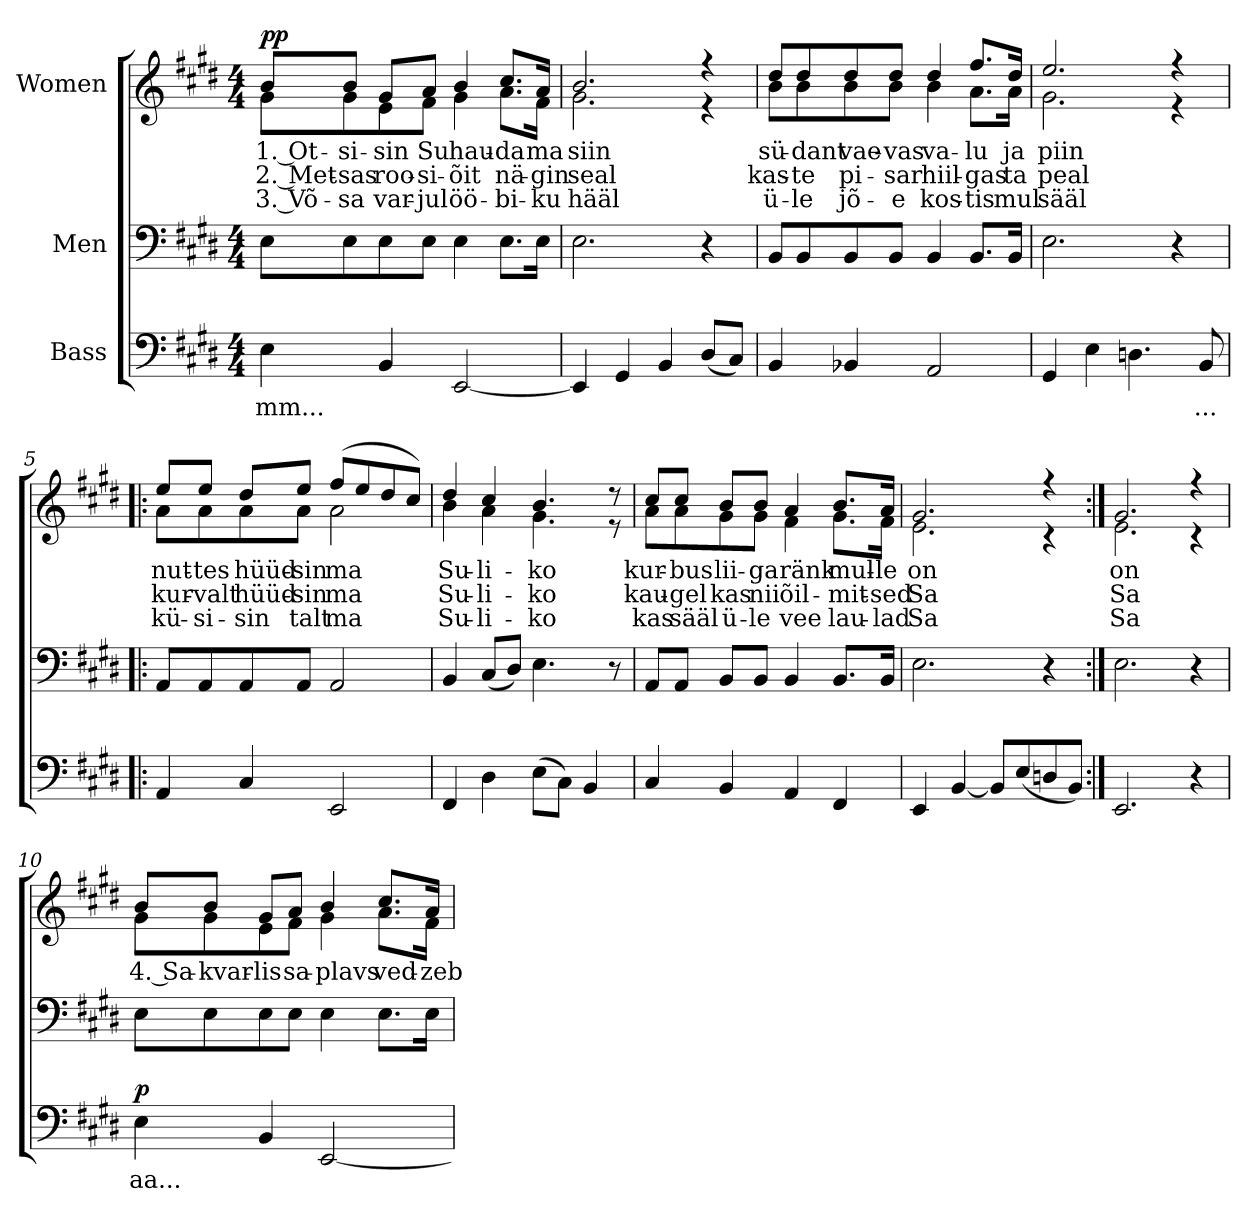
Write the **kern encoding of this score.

**kern	**text	**dynam	**kern	**kern	**text	**text	**text	**dynam
*part3	*part3	*part3	*part2	*part1	*part1	*part1	*part1	*part1
*staff3	*staff3	*staff3	*staff2	*staff1	*staff1	*staff1	*staff1	*staff1
*I"Bass	*	*	*I"Men	*I"Women	*	*	*	*
*clefF4	*	*	*clefF4	*clefG2	*	*	*	*
*k[f#c#g#d#]	*	*	*k[f#c#g#d#]	*k[f#c#g#d#]	*	*	*	*
*M4/4	*	*	*M4/4	*M4/4	*	*	*	*
*MM70	*	*	*MM70	*MM70	*	*	*	*
=1	=1	=1	=1	=1	=1	=1	=1	=1
!	!LO:LY:b	!	!	!	!LO:LY:b	!LO:LY:b	!LO:LY:b	!LO:DY:a
*	*	*	*	*^	*	*	*	*
4E\	mm...	.	8E\L	8b/L	8g#\L	1. Ot-	2. Met-	3. Võ-	pp
!	!	!	!	!	!	!LO:LY:b	!LO:LY:b	!LO:LY:b	!
.	.	.	8E\	8b/J	8g#\	-si-	-sas	-sa	.
!	!	!	!	!	!	!LO:LY:b	!LO:LY:b	!LO:LY:b	!
4BB/	.	.	8E\	8g#/L	8e\	-sin	roo-	var-	.
!	!	!	!	!	!	!LO:LY:b	!LO:LY:b	!LO:LY:b	!
.	.	.	8E\J	8a/J	8f#\J	Su	-si-	-jul	.
!	!	!	!	!	!	!LO:LY:b	!LO:LY:b	!LO:LY:b	!
[2EE/	.	.	4E\	4b/	4g#\	hau-	-õit	öö-	.
!	!	!	!	!	!	!LO:LY:b	!LO:LY:b	!LO:LY:b	!
.	.	.	8.E\L	8.cc#/L	8.a\L	-da	nä-	-bi-	.
!	!	!	!	!	!	!LO:LY:b	!LO:LY:b	!LO:LY:b	!
.	.	.	16E\Jk	16a/Jk	16f#\Jk	ma	-gin	-ku	.
=2	=2	=2	=2	=2	=2	=2	=2	=2	=2
!	!	!	!	!	!	!LO:LY:b	!LO:LY:b	!LO:LY:b	!
4EE/]	.	.	2.E\	2.b/	2.g#\	siin	seal	hääl	.
4GG#/	.	.	.	.	.	.	.	.	.
4BB/	.	.	.	.	.	.	.	.	.
(<8D#/L	.	.	4r	4r	4r	.	.	.	.
8C#/J)	.	.	.	.	.	.	.	.	.
=3	=3	=3	=3	=3	=3	=3	=3	=3	=3
!	!	!	!	!	!	!LO:LY:b	!LO:LY:b	!LO:LY:b	!
4BB/	.	.	8BB/L	8dd#/L	8b\L	sü-	kas-	ü-	.
!	!	!	!	!	!	!LO:LY:b	!LO:LY:b	!LO:LY:b	!
.	.	.	8BB/	8dd#/	8b\	-dant	-te	-le	.
!	!	!	!	!	!	!LO:LY:b	!LO:LY:b	!LO:LY:b	!
4BB-X/	.	.	8BB/	8dd#/	8b\	vae-	pi-	jõ-	.
!	!	!	!	!	!	!LO:LY:b	!LO:LY:b	!LO:LY:b	!
.	.	.	8BB/J	8dd#/J	8b\J	-vas	-sar	-e	.
!	!	!	!	!	!	!LO:LY:b	!LO:LY:b	!LO:LY:b	!
2AA/	.	.	4BB/	4dd#/	4b\	va-	hiil-	kos-	.
!	!	!	!	!	!	!LO:LY:b	!LO:LY:b	!LO:LY:b	!
.	.	.	8.BB/L	8.ff#/L	8.a\L	-lu	-gas	-tis	.
!	!	!	!	!	!	!LO:LY:b	!LO:LY:b	!LO:LY:b	!
.	.	.	16BB/Jk	16dd#/Jk	16a\Jk	ja	ta	mul	.
=4	=4	=4	=4	=4	=4	=4	=4	=4	=4
!	!	!	!	!	!	!LO:LY:b	!LO:LY:b	!LO:LY:b	!
4GG#/	.	.	2.E\	2.ee/	2.g#\	piin	peal	sääl	.
4E\	.	.	.	.	.	.	.	.	.
4.Dn\	.	.	.	.	.	.	.	.	.
.	.	.	4r	4r	4r	.	.	.	.
!	!LO:LY:b	!	!	!	!	!	!	!	!
8BB/	...	.	.	.	.	.	.	.	.
!!LO:LB:g=z	!!
=5!|:	=5!|:	=5!|:	=5!|:	=5!|:	=5!|:	=5!|:	=5!|:	=5!|:	=5!|:
!	!	!	!	!	!	!LO:LY:b	!LO:LY:b	!LO:LY:b	!
4AA/	.	.	8AA/L	8ee/L	8a\L	nut-	kur-	kü-	.
!	!	!	!	!	!	!LO:LY:b	!LO:LY:b	!LO:LY:b	!
.	.	.	8AA/	8ee/J	8a\	-tes	-valt	-si-	.
!	!	!	!	!	!	!LO:LY:b	!LO:LY:b	!LO:LY:b	!
4C#/	.	.	8AA/	8dd#/L	8a\	hüüd-	hüüd-	-sin	.
!	!	!	!	!	!	!LO:LY:b	!LO:LY:b	!LO:LY:b	!
.	.	.	8AA/J	8ee/J	8a\J	-sin	-sin	talt	.
!	!	!	!	!	!	!LO:LY:b	!LO:LY:b	!LO:LY:b	!
2EE/	.	.	2AA/	(>8ff#/L	2a\	-ma	ma	ma	.
.	.	.	.	8ee/	.	.	.	.	.
.	.	.	.	8dd#/	.	.	.	.	.
.	.	.	.	8cc#/J)	.	.	.	.	.
=6	=6	=6	=6	=6	=6	=6	=6	=6	=6
!	!	!	!	!	!	!LO:LY:b	!LO:LY:b	!LO:LY:b	!
4FF#/	.	.	4BB/	4dd#/	4b\	Su-	Su-	Su-	.
!	!	!	!	!	!	!LO:LY:b	!LO:LY:b	!LO:LY:b	!
4D#\	.	.	(<8C#/L	4cc#/	4a\	-li-	-li-	-li-	.
.	.	.	8D#/J)	.	.	.	.	.	.
!	!	!	!	!	!	!LO:LY:b	!LO:LY:b	!LO:LY:b	!
(>8E\L	.	.	4.E\	4.b/	4.g#\	-ko	-ko	-ko	.
8C#\J)	.	.	.	.	.	.	.	.	.
4BB/	.	.	.	.	.	.	.	.	.
.	.	.	8r	8r	8r	.	.	.	.
=7	=7	=7	=7	=7	=7	=7	=7	=7	=7
!	!	!	!	!	!	!LO:LY:b	!LO:LY:b	!LO:LY:b	!
4C#/	.	.	8AA/L	8cc#/L	8a\L	kur-	kau-	kas	.
!	!	!	!	!	!	!LO:LY:b	!LO:LY:b	!LO:LY:b	!
.	.	.	8AA/J	8cc#/J	8a\	-bus	-gel	sääl	.
!	!	!	!	!	!	!LO:LY:b	!LO:LY:b	!LO:LY:b	!
4BB/	.	.	8BB/L	8b/L	8g#\	lii-	kas	ü-	.
!	!	!	!	!	!	!LO:LY:b	!LO:LY:b	!LO:LY:b	!
.	.	.	8BB/J	8b/J	8g#\J	-ga	nii	-le	.
!	!	!	!	!	!	!LO:LY:b	!LO:LY:b	!LO:LY:b	!
4AA/	.	.	4BB/	4a/	4f#\	ränk	õil-	vee	.
!	!	!	!	!	!	!LO:LY:b	!LO:LY:b	!LO:LY:b	!
4FF#/	.	.	8.BB/L	8.b/L	8.g#\L	mul-	-mit-	lau-	.
!	!	!	!	!	!	!LO:LY:b	!LO:LY:b	!LO:LY:b	!
.	.	.	16BB/Jk	16a/Jk	16f#\Jk	-le	-sed	-lad	.
=8	=8	=8	=8	=8	=8	=8	=8	=8	=8
!	!	!	!	!	!	!LO:LY:b	!LO:LY:b	!LO:LY:b	!
4EE/	.	.	2.E\	2.g#/	2.e\	on	Sa	Sa	.
[4BB/	.	.	.	.	.	.	.	.	.
8BB/L]	.	.	.	.	.	.	.	.	.
(<8E/	.	.	.	.	.	.	.	.	.
8Dn/	.	.	4r	4r	4r	.	.	.	.
8BB/J)	.	.	.	.	.	.	.	.	.
=9:|!	=9:|!	=9:|!	=9:|!	=9:|!	=9:|!	=9:|!	=9:|!	=9:|!	=9:|!
!	!	!	!	!	!	!LO:LY:b	!LO:LY:b	!LO:LY:b	!
2.EE/	.	.	2.E\	2.g#/	2.e\	on	Sa	Sa	.
4r	.	.	4r	4r	4r	.	.	.	.
!!LO:LB:g=z	!!
=10	=10	=10	=10	=10	=10	=10	=10	=10	=10
!	!LO:LY:b	!LO:DY:a	!	!	!	!LO:LY:b	!	!	!
4E\	aa...	p	8E\L	8b/L	8g#\L	4. Sa-	.	.	.
!	!	!	!	!	!	!LO:LY:b	!	!	!
.	.	.	8E\	8b/J	8g#\	-kvar-	.	.	.
!	!	!	!	!	!	!LO:LY:b	!	!	!
4BB/	.	.	8E\	8g#/L	8e\	-lis	.	.	.
!	!	!	!	!	!	!LO:LY:b	!	!	!
.	.	.	8E\J	8a/J	8f#\J	sa-	.	.	.
!	!	!	!	!	!	!LO:LY:b	!	!	!
[2EE/	.	.	4E\	4b/	4g#\	-plavs	.	.	.
!	!	!	!	!	!	!LO:LY:b	!	!	!
.	.	.	8.E\L	8.cc#/L	8.a\L	ved-	.	.	.
!	!	!	!	!	!	!LO:LY:b	!	!	!
.	.	.	16E\Jk	16a/Jk	16f#\Jk	-zeb-	.	.	.
*	*	*	*	*v	*v	*	*	*	*
=	=	=	=	=	=	=	=	=
*-	*-	*-	*-	*-	*-	*-	*-	*-
